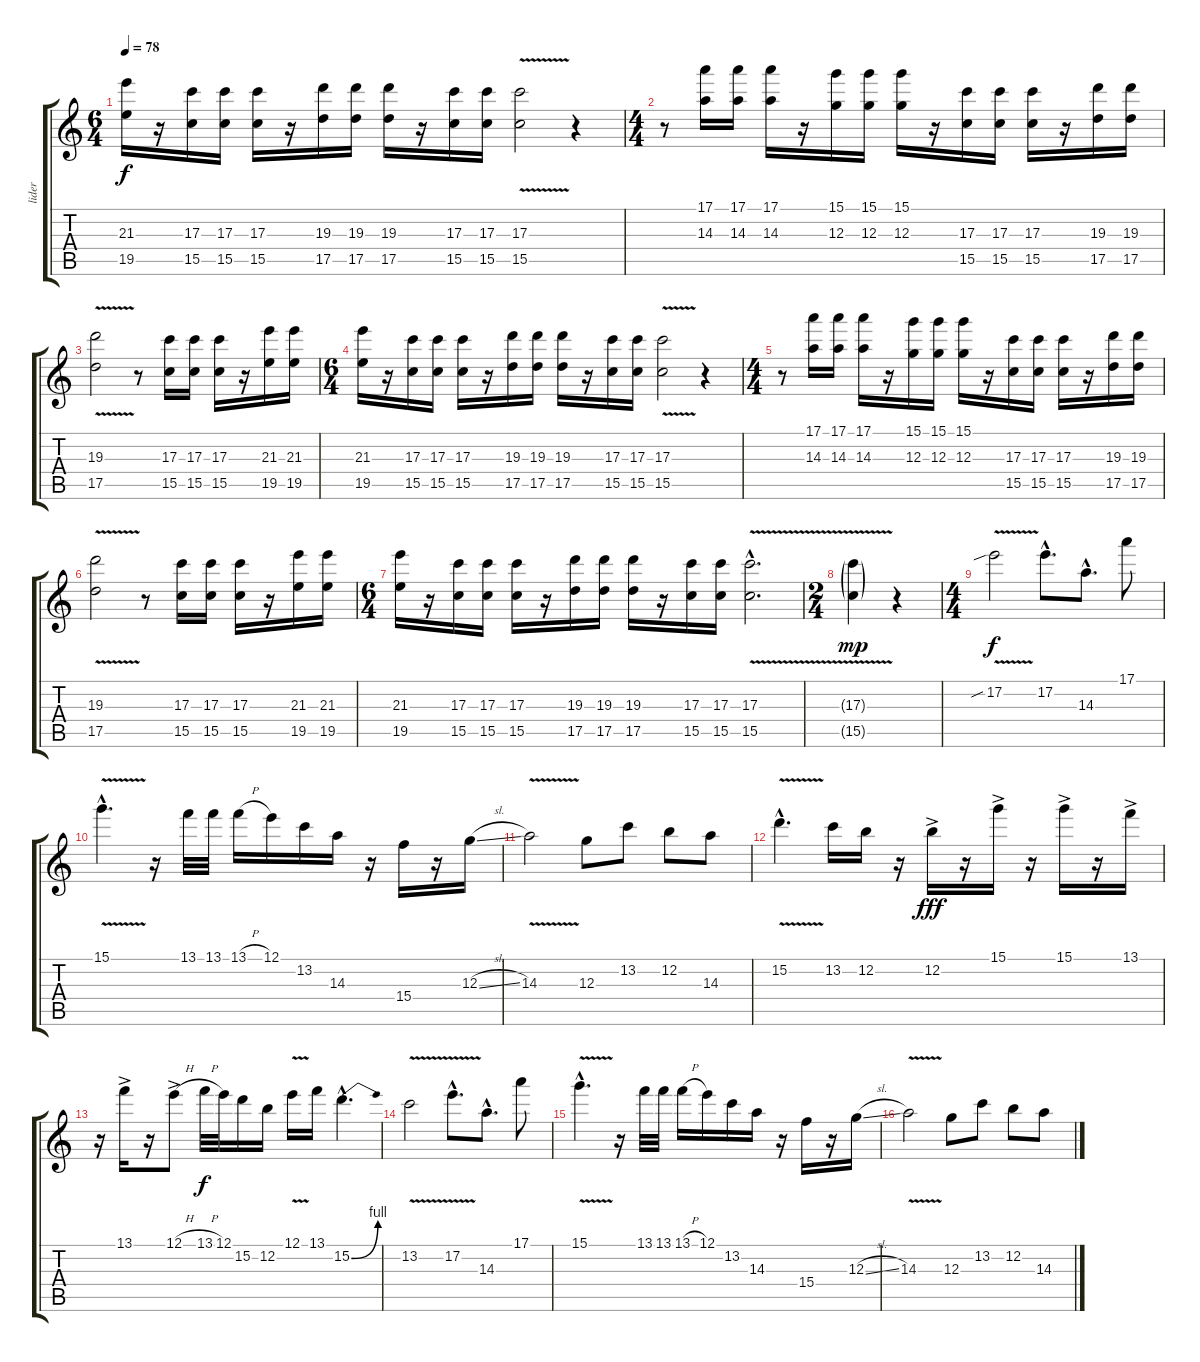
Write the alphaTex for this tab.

\track ("lider" "lider") {instrument distortionguitar}
\staff {score tabs}
\tuning (E4 B3 G3 D3 A2 E2) {hide}
\ts (6 4)
\tempo 78
\clef g2
\ks c
(21.3 19.5).16{dy f} r.16 (17.3 15.5).16 (17.3 15.5).16 (17.3 15.5).16 r.16 (19.3 17.5).16 (19.3 17.5).16 (19.3 17.5).16 r.16 (17.3 15.5).16 (17.3 15.5).16 (17.3{v} 15.5).2 r.4 |
\ts (4 4)
r.8 (17.1 14.3).16 (17.1 14.3).16 (17.1 14.3).16 r.16 (15.1 12.3).16 (15.1 12.3).16 (15.1 12.3).16 r.16 (17.3 15.5).16 (17.3 15.5).16 (17.3 15.5).16 r.16 (19.3 17.5).16 (19.3 17.5).16 |
(19.3 17.5{v}).2 r.8 (17.3 15.5).16 (17.3 15.5).16 (17.3 15.5).16 r.16 (21.3 19.5).16 (21.3 19.5).16 |
\ts (6 4)
(21.3 19.5).16 r.16 (17.3 15.5).16 (17.3 15.5).16 (17.3 15.5).16 r.16 (19.3 17.5).16 (19.3 17.5).16 (19.3 17.5).16 r.16 (17.3 15.5).16 (17.3 15.5).16 (17.3{v} 15.5).2 r.4 |
\ts (4 4)
r.8 (17.1 14.3).16 (17.1 14.3).16 (17.1 14.3).16 r.16 (15.1 12.3).16 (15.1 12.3).16 (15.1 12.3).16 r.16 (17.3 15.5).16 (17.3 15.5).16 (17.3 15.5).16 r.16 (19.3 17.5).16 (19.3 17.5).16 |
(19.3 17.5{v}).2 r.8 (17.3 15.5).16 (17.3 15.5).16 (17.3 15.5).16 r.16 (21.3 19.5).16 (21.3 19.5).16 |
\ts (6 4)
(21.3 19.5).16 r.16 (17.3 15.5).16 (17.3 15.5).16 (17.3 15.5).16 r.16 (19.3 17.5).16 (19.3 17.5).16 (19.3 17.5).16 r.16 (17.3 15.5).16 (17.3 15.5).16 (17.3{v hac} 15.5{hac}).2{d} |
\ts (2 4)
(17.3{v g} 15.5{v g}).4{dy mp} r.4 |
\ts (4 4)
17.2{v sib}.2{dy f} 17.2{hac}.8{d} 14.3{hac}.8{d} 17.1.8 |
15.1{v hac}.4{d} r.16 13.1.32 13.1.32 13.1{h}.16 12.1.16 13.2.16 14.3.16 r.16 15.4.16 r.16 12.3{sl}.16 |
14.3{v}.2 12.3.8 13.2.8 12.2.8 14.3.8 |
15.2{v hac}.4{d} 13.2.16 12.2.16 r.16 12.2{ac}.16{dy fff} r.16 15.1{ac}.16 r.16 15.1{ac}.16 r.16 13.1{ac}.16 |
r.16 13.1{ac}.16 r.16 12.1{h ac}.8 13.1{h}.32{dy f} 12.1.32 15.2.16 12.2.16 12.1{v}.16 13.1.16 15.2{be (bend 0 0 60 4) hac}.4{d} |
13.2{v}.2 17.2{v hac}.8{d} 14.3{hac}.8{d} 17.1.8 |
15.1{v hac}.4{d} r.16 13.1.32 13.1.32 13.1{h}.16 12.1.16 13.2.16 14.3.16 r.16 15.4.16 r.16 12.3{sl}.16 |
14.3{v}.2 12.3.8 13.2.8 12.2.8 14.3.8
